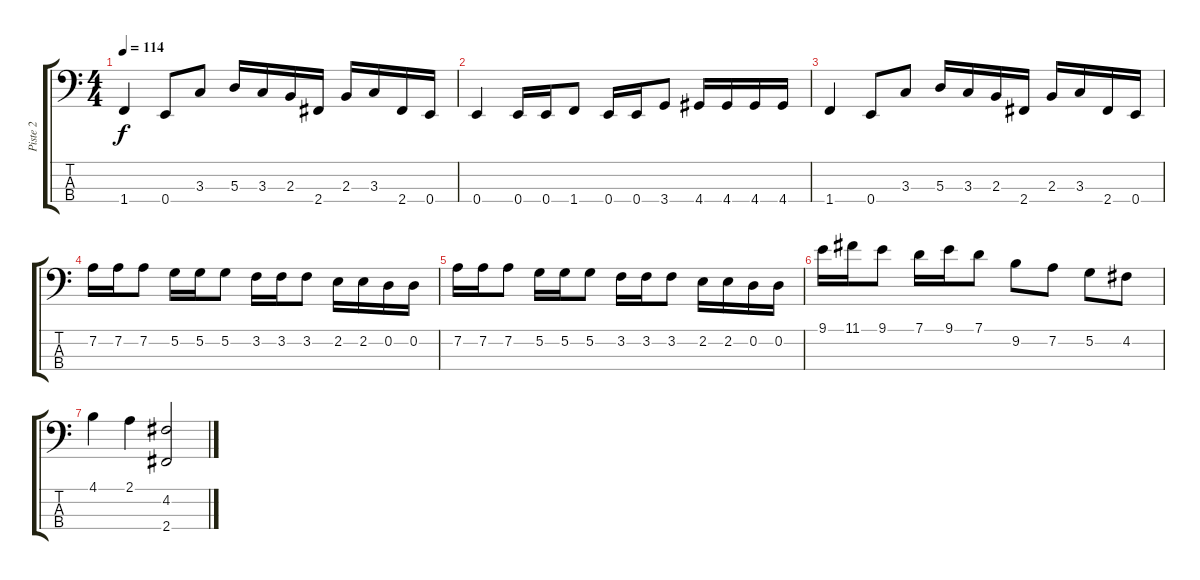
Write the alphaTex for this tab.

\track ("Piste 2" "Piste 2") {instrument slapbass1}
\staff {score tabs}
\tuning (G2 D2 A1 E1) {hide}
\ts (4 4)
\tempo 114
\clef f4
\ks c
1.4.4{dy f} 0.4.8 3.3.8 5.3.16 3.3.16 2.3.16 2.4.16 2.3.16 3.3.16 2.4.16 0.4.16 |
0.4.4 0.4.16 0.4.16 1.4.8 0.4.16 0.4.16 3.4.8 4.4.16 4.4.16 4.4.16 4.4.16 |
1.4.4 0.4.8 3.3.8 5.3.16 3.3.16 2.3.16 2.4.16 2.3.16 3.3.16 2.4.16 0.4.16 |
7.2.16 7.2.16 7.2.8 5.2.16 5.2.16 5.2.8 3.2.16 3.2.16 3.2.8 2.2.16 2.2.16 0.2.16 0.2.16 |
7.2.16 7.2.16 7.2.8 5.2.16 5.2.16 5.2.8 3.2.16 3.2.16 3.2.8 2.2.16 2.2.16 0.2.16 0.2.16 |
9.1.16 11.1.16 9.1.8 7.1.16 9.1.16 7.1.8 9.2.8 7.2.8 5.2.8 4.2.8 |
4.1.4 2.1.4 (4.2 2.4).2
